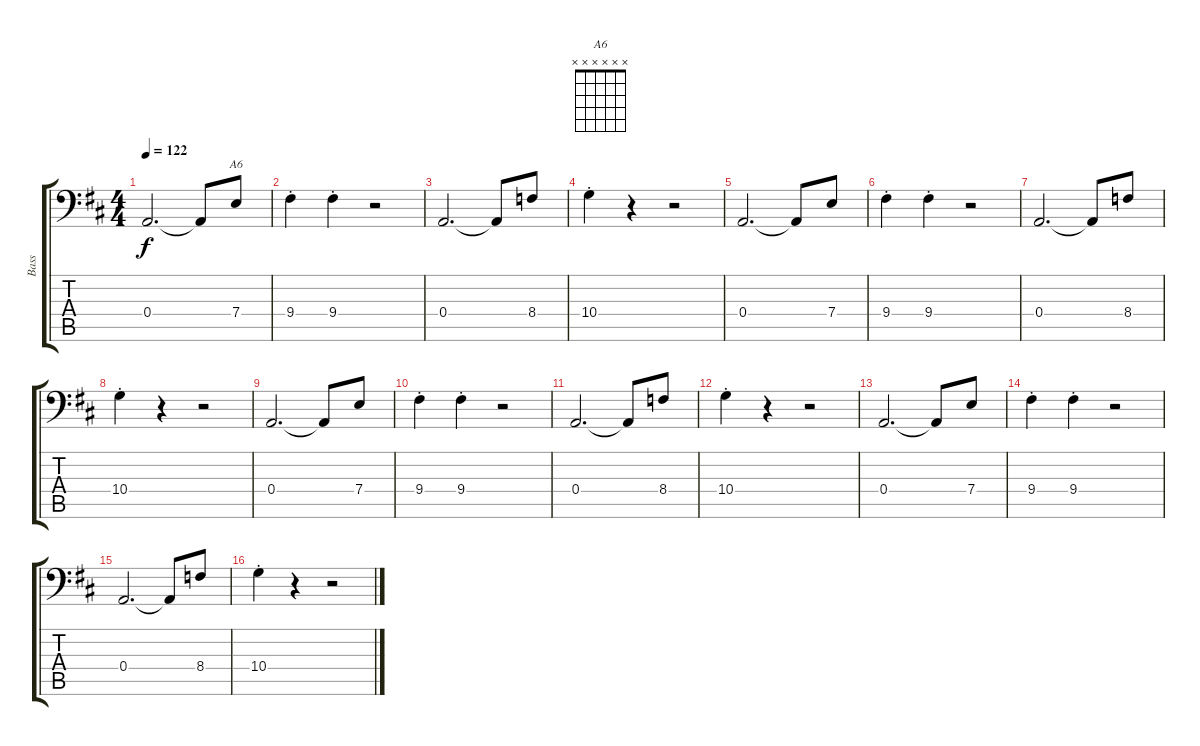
\track ("Bass" "Bass") {instrument electricbassfinger}
\staff {score tabs}
\tuning (C3 G2 D2 A1 E1 B0) {hide}
\chord ("A6" x x x x x x)
\ts (4 4)
\tempo 122
\clef f4
\ks d
0.4.2{d dy f} 0.4{t}.8 7.4.8{ch "A6"} |
9.4{st}.4 9.4{st}.4 r.2 |
0.4.2{d} 0.4{t}.8 8.4.8 |
10.4{st}.4 r.4 r.2 |
0.4.2{d} 0.4{t}.8 7.4.8 |
9.4{st}.4 9.4{st}.4 r.2 |
0.4.2{d} 0.4{t}.8 8.4.8 |
10.4{st}.4 r.4 r.2 |
0.4.2{d} 0.4{t}.8 7.4.8 |
9.4{st}.4 9.4{st}.4 r.2 |
0.4.2{d} 0.4{t}.8 8.4.8 |
10.4{st}.4 r.4 r.2 |
0.4.2{d} 0.4{t}.8 7.4.8 |
9.4{st}.4 9.4{st}.4 r.2 |
0.4.2{d} 0.4{t}.8 8.4.8 |
10.4{st}.4 r.4 r.2
